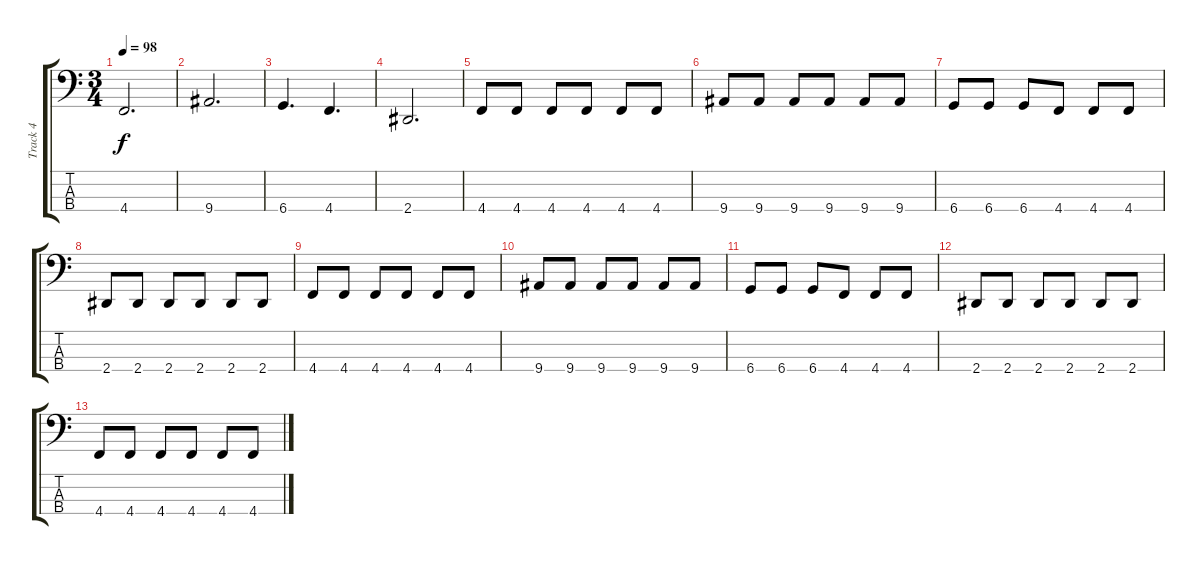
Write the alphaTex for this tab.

\track ("Track 4" "Track 4") {instrument electricbasspick}
\staff {score tabs}
\tuning (Gb2 Db2 Ab1 Db1) {hide}
\ts (3 4)
\tempo 98
\clef f4
\ks c
4.4.2{d dy f} |
9.4.2{d} |
6.4.4{d} 4.4.4{d} |
2.4.2{d} |
4.4.8 4.4.8 4.4.8 4.4.8 4.4.8 4.4.8 |
9.4.8 9.4.8 9.4.8 9.4.8 9.4.8 9.4.8 |
6.4.8 6.4.8 6.4.8 4.4.8 4.4.8 4.4.8 |
2.4.8 2.4.8 2.4.8 2.4.8 2.4.8 2.4.8 |
4.4.8 4.4.8 4.4.8 4.4.8 4.4.8 4.4.8 |
9.4.8 9.4.8 9.4.8 9.4.8 9.4.8 9.4.8 |
6.4.8 6.4.8 6.4.8 4.4.8 4.4.8 4.4.8 |
2.4.8 2.4.8 2.4.8 2.4.8 2.4.8 2.4.8 |
4.4.8 4.4.8 4.4.8 4.4.8 4.4.8 4.4.8
